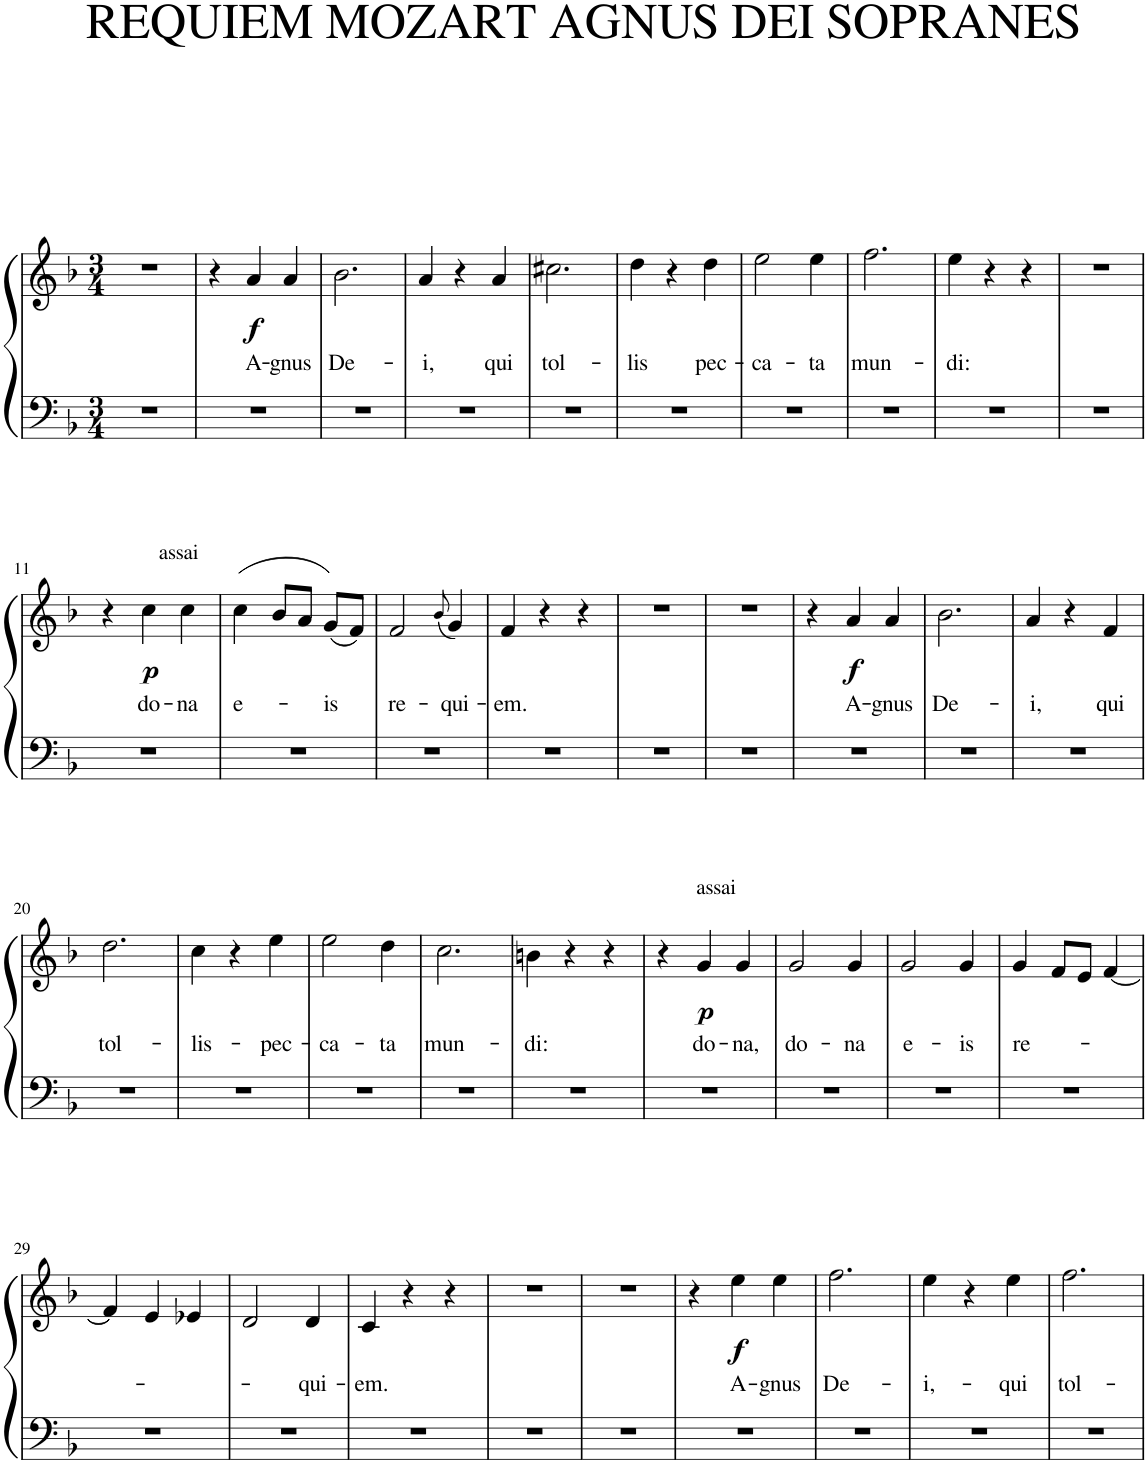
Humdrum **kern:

**kern	**kern	**text	**dynam
*part1	*part1	*part1	*part1
*staff2	*staff1	*staff1	*staff1/2
*I"Piano	*	*	*
*I'Pno.	*	*	*
*clefF4	*clefG2	*	*
*k[b-]	*k[b-]	*	*
*M3/4	*M3/4	*	*
=1	=1	=1	=1
2.r	2.r	.	.
=2	=2	=2	=2
2.r	4r	.	.
!	!	!LO:LY:b	!LO:DY:b
.	4a/	A-	f
!	!	!LO:LY:b	!
.	4a/	-gnus	.
=3	=3	=3	=3
!	!	!LO:LY:b	!
2.r	2.b-\	De-	.
=4	=4	=4	=4
!	!	!LO:LY:b	!
2.r	4a/	-i,	.
.	4r	.	.
!	!	!LO:LY:b	!
.	4a/	qui	.
=5	=5	=5	=5
!	!	!LO:LY:b	!
2.r	2.cc#X\	tol-	.
=6	=6	=6	=6
!	!	!LO:LY:b	!
2.r	4dd\	-lis	.
.	4r	.	.
!	!	!LO:LY:b	!
.	4dd\	pec-	.
=7	=7	=7	=7
!	!	!LO:LY:b	!
2.r	2ee\	-ca-	.
!	!	!LO:LY:b	!
.	4ee\	-ta	.
=8	=8	=8	=8
!	!	!LO:LY:b	!
2.r	2.ff\	mun-	.
=9	=9	=9	=9
!	!	!LO:LY:b	!
2.r	4ee\	-di:	.
.	4r	.	.
.	4r	.	.
=10	=10	=10	=10
2.r	2.r	.	.
!!LO:LB:g=z
=11	=11	=11	=11
2.r	4r	.	.
!	!LO:TX:a:t=assai	!	!
!	!	!LO:LY:b	!LO:DY:b
.	4cc\	do-	p
!	!	!LO:LY:b	!
.	4cc\	-na	.
=12	=12	=12	=12
!	!	!LO:LY:b	!
2.r	(4cc\	e-	.
.	8b-/L	.	.
.	8a/J	.	.
!	!	!LO:LY:b	!
.	(8g/L)	-is	.
.	8f/J)	.	.
=13	=13	=13	=13
!	!	!LO:LY:b	!
2.r	2f/	re-	.
.	(8qb-/	.	.
!	!	!LO:LY:b	!
.	4g/)	-qui-	.
=14	=14	=14	=14
!	!	!LO:LY:b	!
2.r	4f/	-em.	.
.	4r	.	.
.	4r	.	.
=15	=15	=15	=15
2.r	2.r	.	.
=16	=16	=16	=16
2.r	2.r	.	.
=17	=17	=17	=17
2.r	4r	.	.
!	!	!LO:LY:b	!LO:DY:b
.	4a/	A-	f
!	!	!LO:LY:b	!
.	4a/	-gnus	.
=18	=18	=18	=18
!	!	!LO:LY:b	!
2.r	2.b-\	De-	.
=19	=19	=19	=19
!	!	!LO:LY:b	!
2.r	4a/	-i,	.
.	4r	.	.
!	!	!LO:LY:b	!
.	4f/	qui	.
!!LO:LB:g=z
=20	=20	=20	=20
!	!	!LO:LY:b	!
2.r	2.dd\	tol-	.
=21	=21	=21	=21
!	!	!LO:LY:b	!
2.r	4cc\	-lis-	.
.	4r	.	.
!	!	!LO:LY:b	!
.	4ee\	-pec-	.
=22	=22	=22	=22
!	!	!LO:LY:b	!
2.r	2ee\	-ca-	.
!	!	!LO:LY:b	!
.	4dd\	-ta	.
=23	=23	=23	=23
!	!	!LO:LY:b	!
2.r	2.cc\	mun-	.
=24	=24	=24	=24
!	!	!LO:LY:b	!
2.r	4bn\	-di:	.
.	4r	.	.
.	4r	.	.
=25	=25	=25	=25
2.r	4r	.	.
!	!LO:TX:a:t=assai	!	!
!	!	!LO:LY:b	!LO:DY:b
.	4g/	do-	p
!	!	!LO:LY:b	!
.	4g/	-na,	.
=26	=26	=26	=26
!	!	!LO:LY:b	!
2.r	2g/	do-	.
!	!	!LO:LY:b	!
.	4g/	-na	.
=27	=27	=27	=27
!	!	!LO:LY:b	!
2.r	2g/	e-	.
!	!	!LO:LY:b	!
.	4g/	-is	.
=28	=28	=28	=28
!	!	!LO:LY:b	!
2.r	4g/	re-	.
.	8f/L	.	.
.	8e/J	.	.
.	[4f/	.	.
!!LO:LB:g=z
=29	=29	=29	=29
2.r	4f/]	.	.
.	4e/	.	.
.	4e-X/	.	.
=30	=30	=30	=30
2.r	2d/	.	.
!	!	!LO:LY:b	!
.	4d/	-qui-	.
=31	=31	=31	=31
!	!	!LO:LY:b	!
2.r	4c/	-em.	.
.	4r	.	.
.	4r	.	.
=32	=32	=32	=32
2.r	2.r	.	.
=33	=33	=33	=33
2.r	2.r	.	.
=34	=34	=34	=34
2.r	4r	.	.
!	!	!LO:LY:b	!LO:DY:b
.	4ee\	A-	f
!	!	!LO:LY:b	!
.	4ee\	-gnus	.
=35	=35	=35	=35
!	!	!LO:LY:b	!
2.r	2.ff\	De-	.
=36	=36	=36	=36
!	!	!LO:LY:b	!
2.r	4ee\	-i,-	.
.	4r	.	.
!	!	!LO:LY:b	!
.	4ee\	-qui	.
=37	=37	=37	=37
!	!	!LO:LY:b	!
2.r	2.ff\	tol-	.
=	=	=	=
*-	*-	*-	*-
